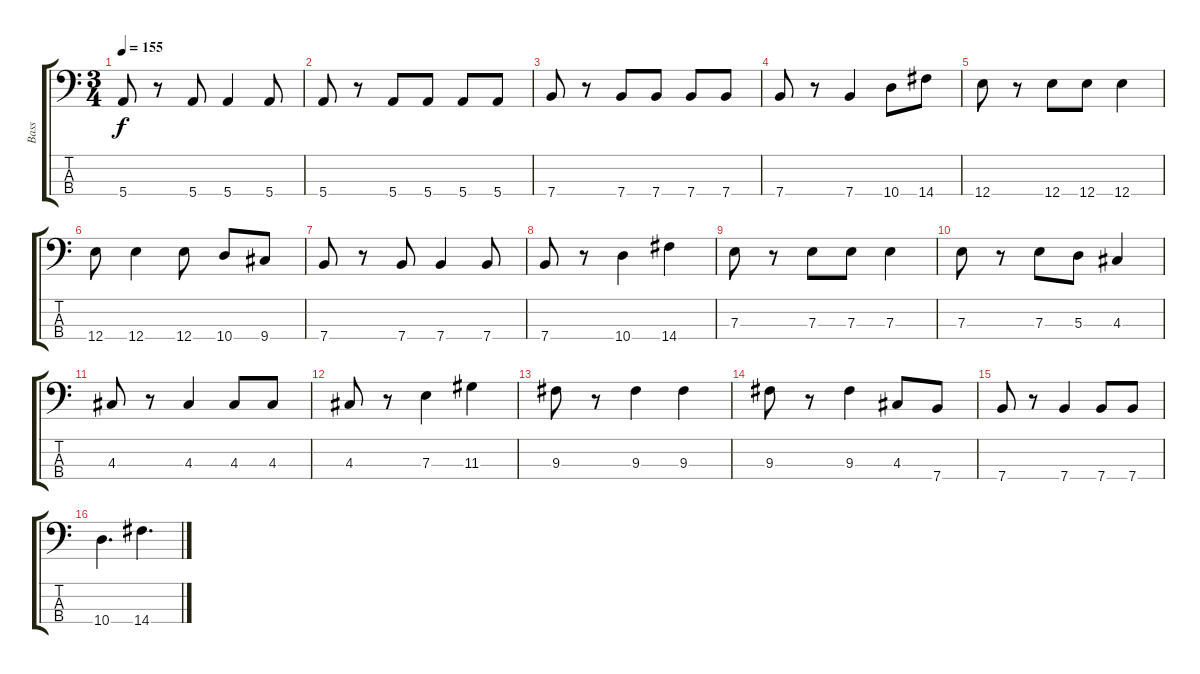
\track ("Bass" "Bass") {instrument fretlessbass}
\staff {score tabs}
\tuning (G2 D2 A1 E1) {hide}
\ts (3 4)
\tempo 155
\clef f4
\ks c
5.4.8{dy f} r.8 5.4.8 5.4.4 5.4.8 |
5.4.8 r.8 5.4.8 5.4.8 5.4.8 5.4.8 |
7.4.8 r.8 7.4.8 7.4.8 7.4.8 7.4.8 |
7.4.8 r.8 7.4.4 10.4.8 14.4.8 |
12.4.8 r.8 12.4.8 12.4.8 12.4.4 |
12.4.8 12.4.4 12.4.8 10.4.8 9.4.8 |
7.4.8 r.8 7.4.8 7.4.4 7.4.8 |
7.4.8 r.8 10.4.4 14.4.4 |
7.3.8 r.8 7.3.8 7.3.8 7.3.4 |
7.3.8 r.8 7.3.8 5.3.8 4.3.4 |
4.3.8 r.8 4.3.4 4.3.8 4.3.8 |
4.3.8 r.8 7.3.4 11.3.4 |
9.3.8 r.8 9.3.4 9.3.4 |
9.3.8 r.8 9.3.4 4.3.8 7.4.8 |
7.4.8 r.8 7.4.4 7.4.8 7.4.8 |
10.4.4{d} 14.4.4{d}
